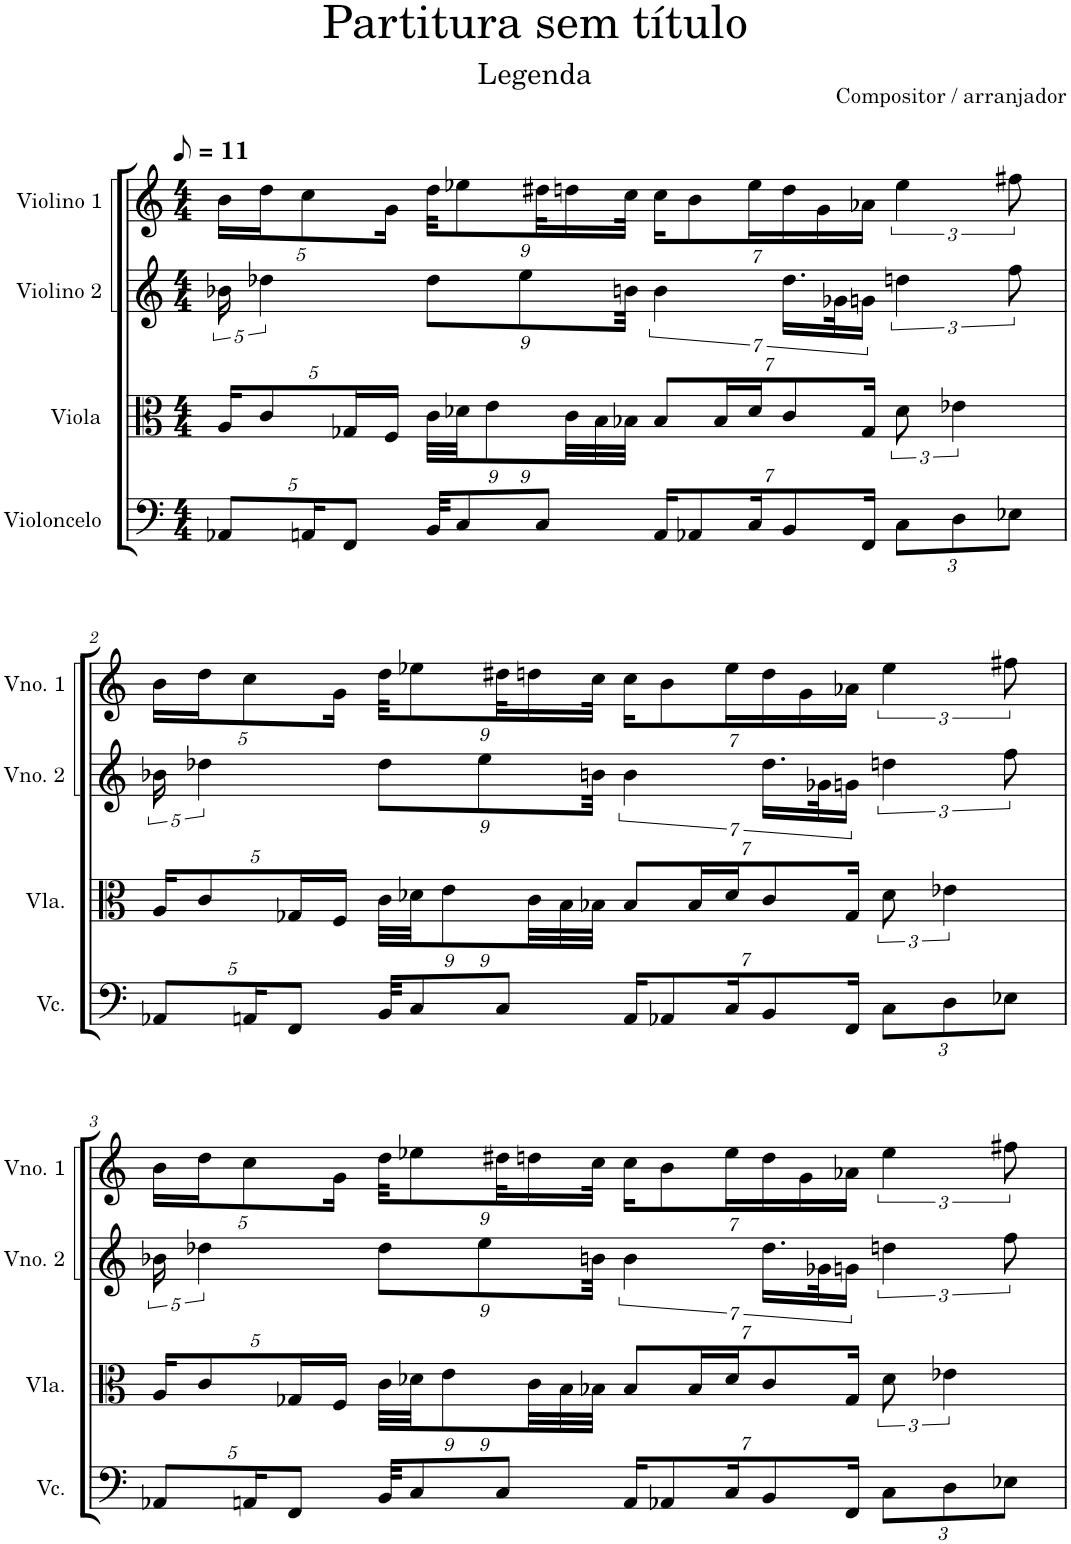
**kern	**kern	**kern	**kern
*part4	*part3	*part2	*part1
*staff4	*staff3	*staff2	*staff1
*I"Violoncelo	*I"Viola	*I"Violino 2	*I"Violino 1
*I'Vc.	*I'Vla.	*I'Vno. 2	*I'Vno. 1
*clefF4	*clefC3	*clefG2	*clefG2
*k[]	*k[]	*k[]	*k[]
*M4/4	*M4/4	*M4/4	*M4/4
*MM6	*MM6	*MM6	*MM6
*Xbrackettup	*Xbrackettup	*	*Xbrackettup
=1	=1	=1	=1
10AA-X/L	20A/KL	20b-X\	20b\LL
.	10c/	5dd-X\	20dd\J
20AAn/K	.	.	10cc\
10FF/J	20G-X/L	.	.
.	20F/JJ	.	20g\Jk
*	*	*Xbrackettup	*
36BB/KKL	36c\LLL	9dd-\L	36dd\KKL
9C/	36d-X\JJ	.	9ee-X\
.	9e\	.	.
.	.	9ee\	.
9C/J	.	.	36dd#X\KL
.	36c\LL	.	18ddn\
.	36B\	.	.
.	36B-X\JJJ	36bn\Jkk	36cc\JJk
*	*	*brackettup	*
28AA/KL	14B-/L	7b\	28cc\KL
14AA-X/	.	.	14b\
.	28B-/L	.	.
28C/K	28d-/J	.	28ee-\L
14BB/	14c/	28.dd-\LL	28dd\
.	.	.	28g\
.	.	56g-X\K	.
28FF/Jk	28G-/Jk	28gn\JJ	28a-X\JJ
*	*brackettup	*	*brackettup
12C\L	12d-\	6ddn\	6ee-\
12D\	6e-X\	.	.
12E-X\J	.	12ff\	12ff#X\
!!LO:LB:g=z
=2	=2	=2	=2
*	*Xbrackettup	*	*Xbrackettup
10AA-X/L	20A/KL	20b-X\	20b\LL
.	10c/	5dd-X\	20dd\J
20AAn/K	.	.	10cc\
10FF/J	20G-X/L	.	.
.	20F/JJ	.	20g\Jk
*	*	*Xbrackettup	*
36BB/KKL	36c\LLL	9dd-\L	36dd\KKL
9C/	36d-X\JJ	.	9ee-X\
.	9e\	.	.
.	.	9ee\	.
9C/J	.	.	36dd#X\KL
.	36c\LL	.	18ddn\
.	36B\	.	.
.	36B-X\JJJ	36bn\Jkk	36cc\JJk
*	*	*brackettup	*
28AA/KL	14B-/L	7b\	28cc\KL
14AA-X/	.	.	14b\
.	28B-/L	.	.
28C/K	28d-/J	.	28ee-\L
14BB/	14c/	28.dd-\LL	28dd\
.	.	.	28g\
.	.	56g-X\K	.
28FF/Jk	28G-/Jk	28gn\JJ	28a-X\JJ
*	*brackettup	*	*brackettup
12C\L	12d-\	6ddn\	6ee-\
12D\	6e-X\	.	.
12E-X\J	.	12ff\	12ff#X\
!!LO:LB:g=z
=3	=3	=3	=3
*	*Xbrackettup	*	*Xbrackettup
10AA-X/L	20A/KL	20b-X\	20b\LL
.	10c/	5dd-X\	20dd\J
20AAn/K	.	.	10cc\
10FF/J	20G-X/L	.	.
.	20F/JJ	.	20g\Jk
*	*	*Xbrackettup	*
36BB/KKL	36c\LLL	9dd-\L	36dd\KKL
9C/	36d-X\JJ	.	9ee-X\
.	9e\	.	.
.	.	9ee\	.
9C/J	.	.	36dd#X\KL
.	36c\LL	.	18ddn\
.	36B\	.	.
.	36B-X\JJJ	36bn\Jkk	36cc\JJk
*	*	*brackettup	*
28AA/KL	14B-/L	7b\	28cc\KL
14AA-X/	.	.	14b\
.	28B-/L	.	.
28C/K	28d-/J	.	28ee-\L
14BB/	14c/	28.dd-\LL	28dd\
.	.	.	28g\
.	.	56g-X\K	.
28FF/Jk	28G-/Jk	28gn\JJ	28a-X\JJ
*	*brackettup	*	*brackettup
12C\L	12d-\	6ddn\	6ee-\
12D\	6e-X\	.	.
12E-X\J	.	12ff\	12ff#X\
=	=	=	=
*-	*-	*-	*-
